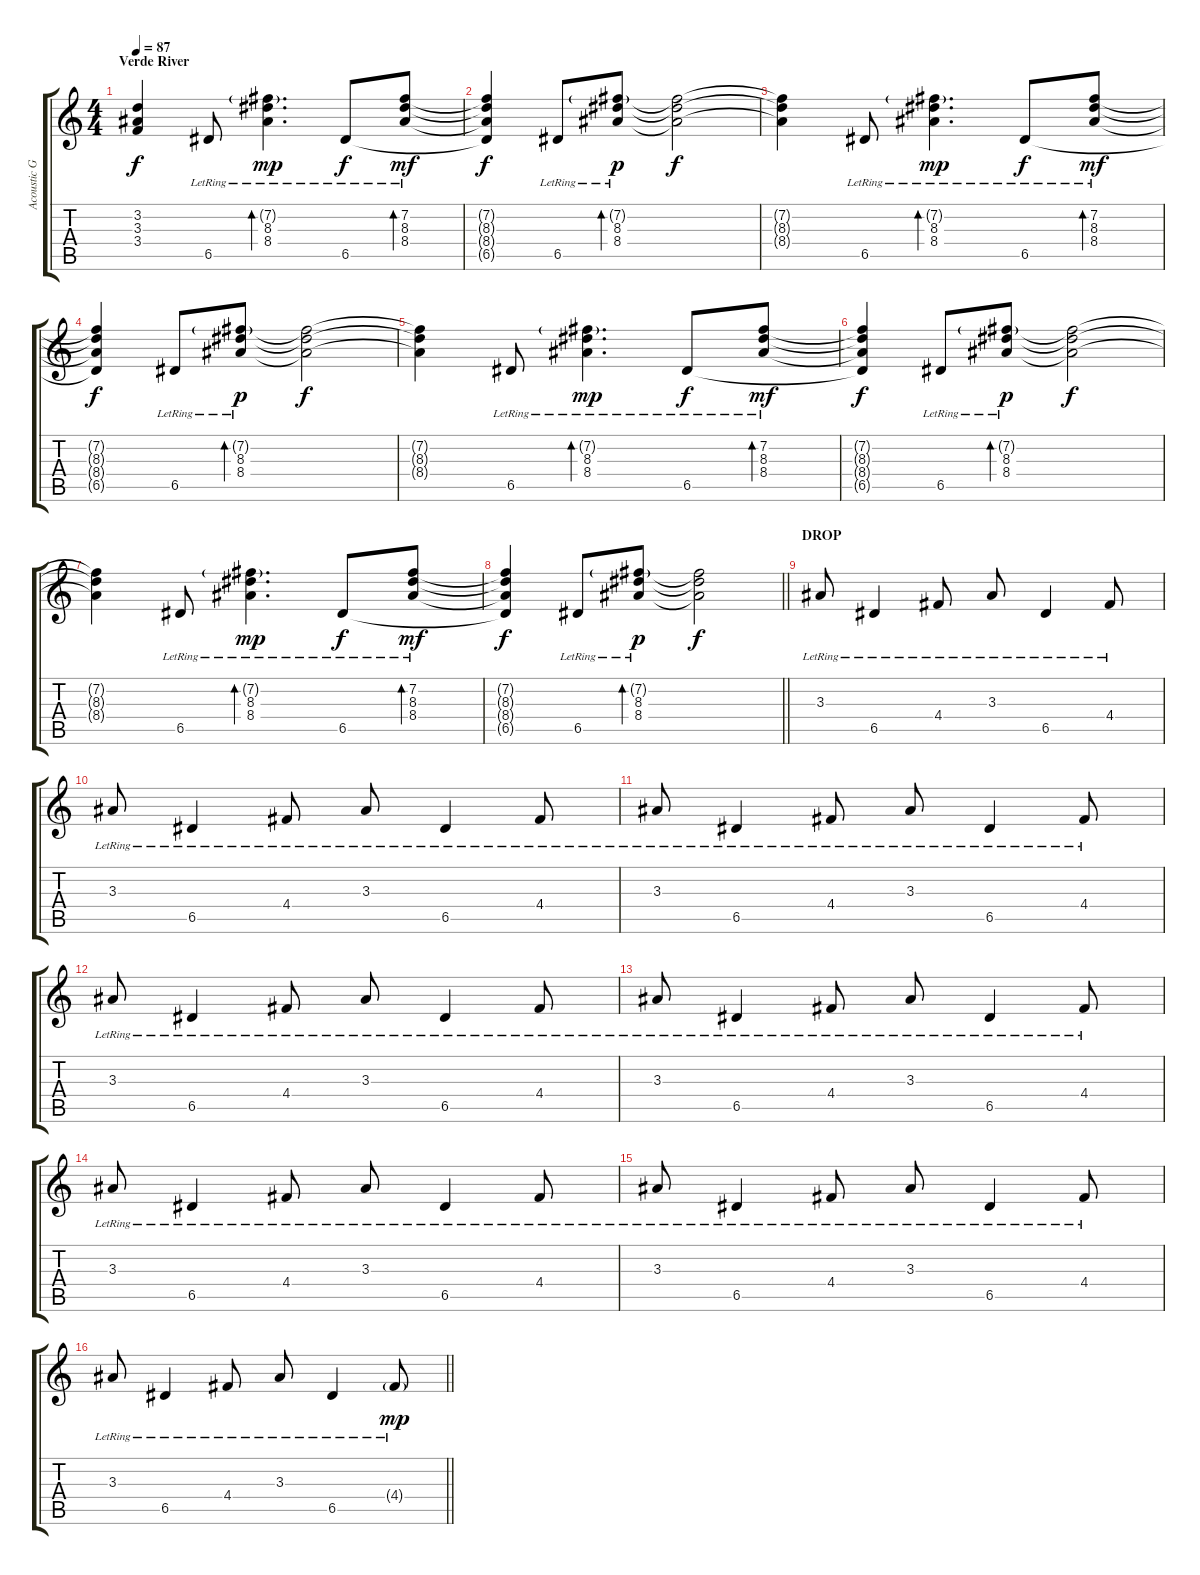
\track ("Acoustic Guitar" "Acoustic G") {instrument acousticguitarsteel}
\staff {score tabs}
\tuning (E4 B3 G3 D3 A2 E2) {hide}
\ts (4 4)
\section ("" "Verde River")
\tempo 87
\clef g2
\ks c
(3.2{t} 3.3{t} 3.4{t}).4{dy f} 6.5{lr}.8 (7.2{g} 8.3{lr} 8.4{lr}).4{d bd 30 dy mp} 6.5{lr}.8{dy f} (7.2{lr} 8.3{lr} 8.4{lr}).8{bd 30 dy mf} |
(7.2{t} 8.3{t} 8.4{t} 6.5{t}).4{dy f} 6.5{lr}.8 (7.2{g} 8.3{lr} 8.4{lr}).8{bd 30 dy p} (7.2{t} 8.3{t} 8.4{t}).2{dy f} |
(7.2{t} 8.3{t} 8.4{t}).4 6.5{lr}.8 (7.2{g} 8.3{lr} 8.4{lr}).4{d bd 30 dy mp} 6.5{lr}.8{dy f} (7.2{lr} 8.3{lr} 8.4{lr}).8{bd 30 dy mf} |
(7.2{t} 8.3{t} 8.4{t} 6.5{t}).4{dy f} 6.5{lr}.8 (7.2{g} 8.3{lr} 8.4{lr}).8{bd 30 dy p} (7.2{t} 8.3{t} 8.4{t}).2{dy f} |
(7.2{t} 8.3{t} 8.4{t}).4 6.5{lr}.8 (7.2{g} 8.3{lr} 8.4{lr}).4{d bd 30 dy mp} 6.5{lr}.8{dy f} (7.2{lr} 8.3{lr} 8.4{lr}).8{bd 30 dy mf} |
(7.2{t} 8.3{t} 8.4{t} 6.5{t}).4{dy f} 6.5{lr}.8 (7.2{g} 8.3{lr} 8.4{lr}).8{bd 30 dy p} (7.2{t} 8.3{t} 8.4{t}).2{dy f} |
(7.2{t} 8.3{t} 8.4{t}).4 6.5{lr}.8 (7.2{g} 8.3{lr} 8.4{lr}).4{d bd 30 dy mp} 6.5{lr}.8{dy f} (7.2{lr} 8.3{lr} 8.4{lr}).8{bd 30 dy mf} |
\barLineRight lightlight
(7.2{t} 8.3{t} 8.4{t} 6.5{t}).4{dy f} 6.5{lr}.8 (7.2{g} 8.3{lr} 8.4{lr}).8{bd 30 dy p} (7.2{t} 8.3{t} 8.4{t}).2{dy f} |
\section ("" "DROP")
3.3{lr}.8{volume 6} 6.5{lr}.4 4.4{lr}.8 3.3{lr}.8 6.5{lr}.4 4.4{lr}.8 |
3.3{lr}.8 6.5{lr}.4 4.4{lr}.8 3.3{lr}.8 6.5{lr}.4 4.4{lr}.8 |
3.3{lr}.8 6.5{lr}.4 4.4{lr}.8 3.3{lr}.8 6.5{lr}.4 4.4{lr}.8 |
3.3{lr}.8 6.5{lr}.4 4.4{lr}.8 3.3{lr}.8 6.5{lr}.4 4.4{lr}.8 |
3.3{lr}.8 6.5{lr}.4 4.4{lr}.8 3.3{lr}.8 6.5{lr}.4 4.4{lr}.8 |
3.3{lr}.8 6.5{lr}.4 4.4{lr}.8 3.3{lr}.8 6.5{lr}.4 4.4{lr}.8 |
3.3{lr}.8 6.5{lr}.4 4.4{lr}.8 3.3{lr}.8 6.5{lr}.4 4.4{lr}.8 |
\barLineRight lightlight
3.3{lr}.8 6.5{lr}.4 4.4{lr}.8 3.3{lr}.8 6.5{lr}.4 4.4{g lr}.8{dy mp}
